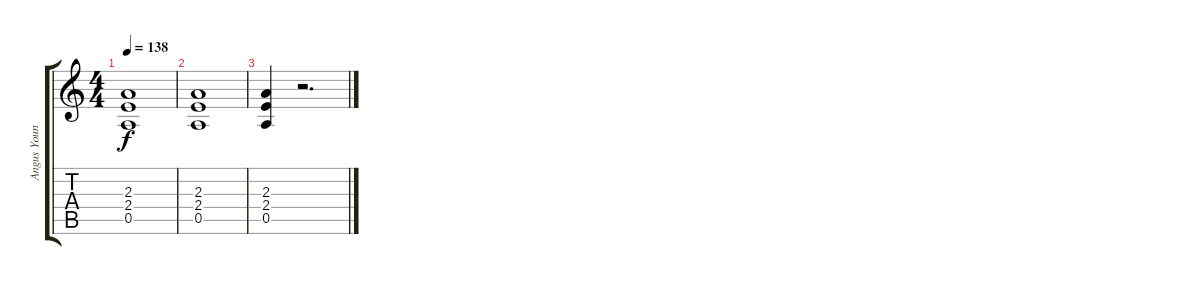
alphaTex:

\track ("Angus Young" "Angus Youn") {instrument distortionguitar}
\staff {score tabs}
\tuning (E4 B3 G3 D3 A2 E2) {hide}
\ts (4 4)
\tempo 138
\clef g2
\ks c
(2.3{t} 2.4{t} 0.5{t}).1{dy f} |
(2.3 2.4 0.5).1 |
(2.3 2.4 0.5).4 r.2{d}
